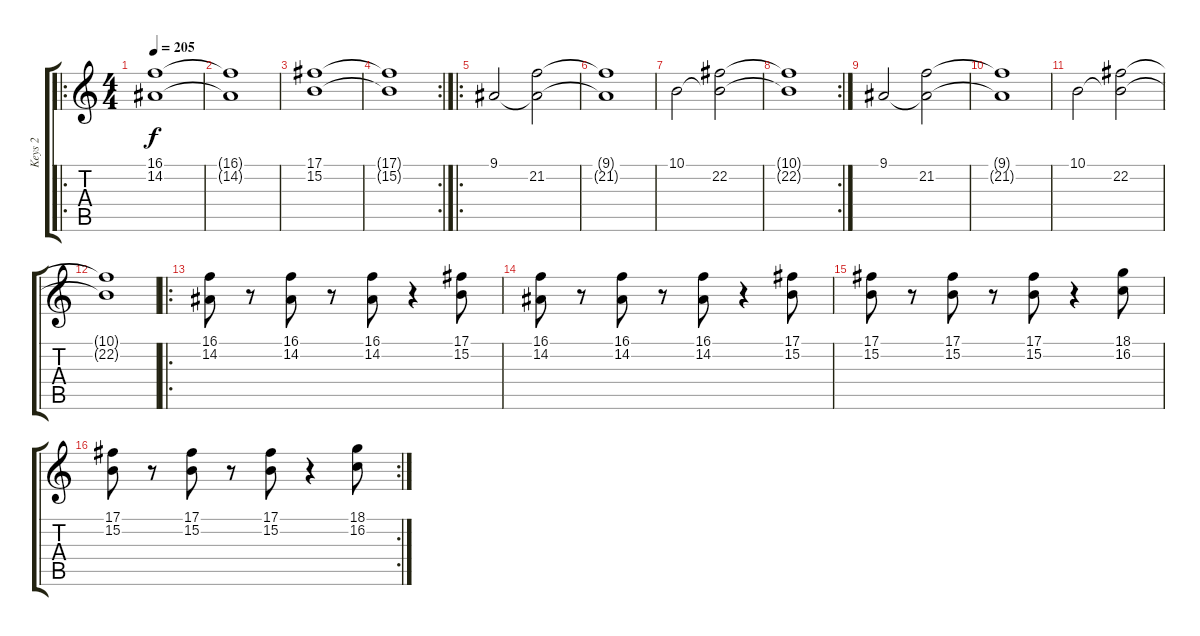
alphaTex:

\track ("Keys 2" "Keys 2") {instrument accordion}
\staff {score tabs}
\tuning (Db4 Ab3 E3 B2 Gb2 B1) {hide}
\ro
\ts (4 4)
\tempo 205
\clef g2
\ks c
(16.1 14.2).1{dy f instrument accordion} |
(16.1{t} 14.2{t}).1 |
(17.1 15.2).1 |
\rc 2
(17.1{t} 15.2{t}).1 |
\ro
9.1.2 (9.1{t} 21.2).2 |
(9.1{t} 21.2{t}).1 |
10.1.2 (10.1{t} 22.2).2 |
\rc 2
(10.1{t} 22.2{t}).1 |
9.1.2 (9.1{t} 21.2).2 |
(9.1{t} 21.2{t}).1 |
10.1.2 (10.1{t} 22.2).2 |
(10.1{t} 22.2{t}).1 |
\ro
(16.1 14.2).8 r.8 (16.1 14.2).8 r.8 (16.1 14.2).8 r.4 (17.1 15.2).8 |
(16.1 14.2).8 r.8 (16.1 14.2).8 r.8 (16.1 14.2).8 r.4 (17.1 15.2).8 |
(17.1 15.2).8 r.8 (17.1 15.2).8 r.8 (17.1 15.2).8 r.4 (18.1 16.2).8 |
\rc 2
(17.1 15.2).8 r.8 (17.1 15.2).8 r.8 (17.1 15.2).8 r.4 (18.1 16.2).8
